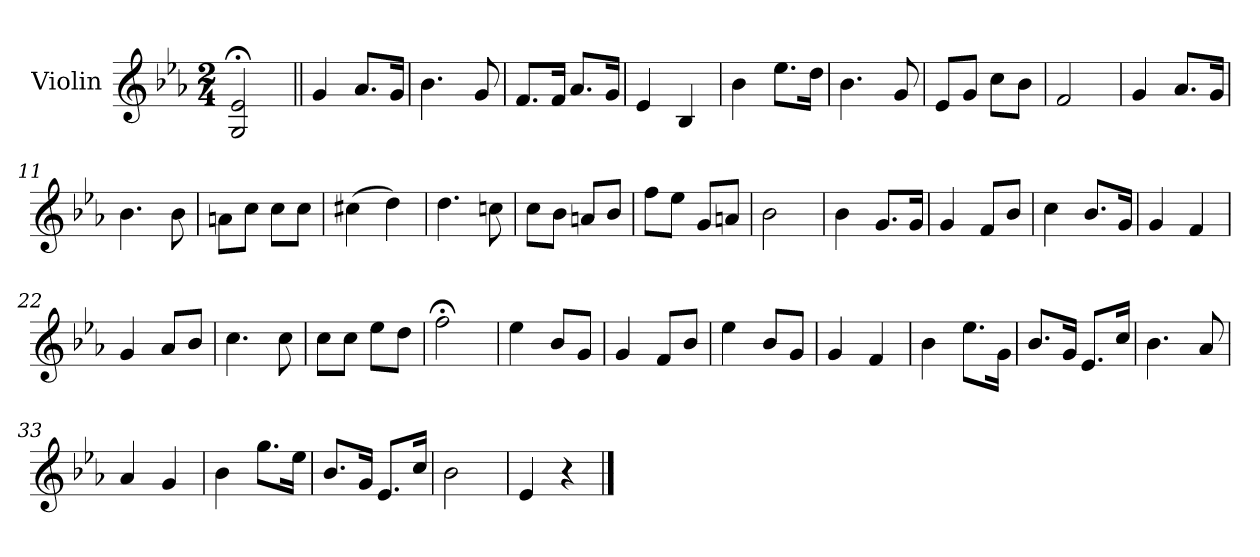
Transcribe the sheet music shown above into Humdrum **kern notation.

**kern
*part1
*staff1
*I"Violin
*I'Vln.
*clefG2
*k[b-e-a-]
*M2/4
=1
2G;</ 2e-;</
=2||
4g/
8.a-/L
16g/Jk
=3
4.b-\
8g/
=4
8.f/L
16f/Jk
8.a-/L
16g/Jk
=5
4e-/
4B-/
=6
4b-\
8.ee-\L
16dd\Jk
=7
4.b-\
8g/
=8
8e-/L
8g/J
8cc\L
8b-\J
!!LO:LB:g=z
=9
2f/
=10
4g/
8.a-/L
16g/Jk
=11
4.b-\
8b-\
=12
8an\L
8cc\J
8cc\L
8cc\J
=13
(>4cc#X\
4dd\)
=14
4.dd\
8ccn\
=15
8cc\L
8b-\J
8an/L
8b-/J
=16
8ff\L
8ee-\J
8g/L
8an/J
=17
2b-\
!!LO:LB:g=z
=18
4b-\
8.g/L
16g/Jk
=19
4g/
8f/L
8b-/J
=20
4cc\
8.b-/L
16g/Jk
=21
4g/
4f/
=22
4g/
8a-/L
8b-/J
=23
4.cc\
8cc\
=24
8cc\L
8cc\J
8ee-\L
8dd\J
=25
2ff;<\
=26
4ee-\
8b-/L
8g/J
!!LO:LB:g=z
=27
4g/
8f/L
8b-/J
=28
4ee-\
8b-/L
8g/J
=29
4g/
4f/
=30
4b-\
8.ee-\L
16g\Jk
=31
8.b-/L
16g/Jk
8.e-/L
16cc/Jk
=32
4.b-\
8a-/
=33
4a-/
4g/
=34
4b-\
8.gg\L
16ee-\Jk
=35
8.b-/L
16g/Jk
8.e-/L
16cc/Jk
!!LO:LB:g=z
=36
2b-\
=37
4e-/
4r
==
*-
